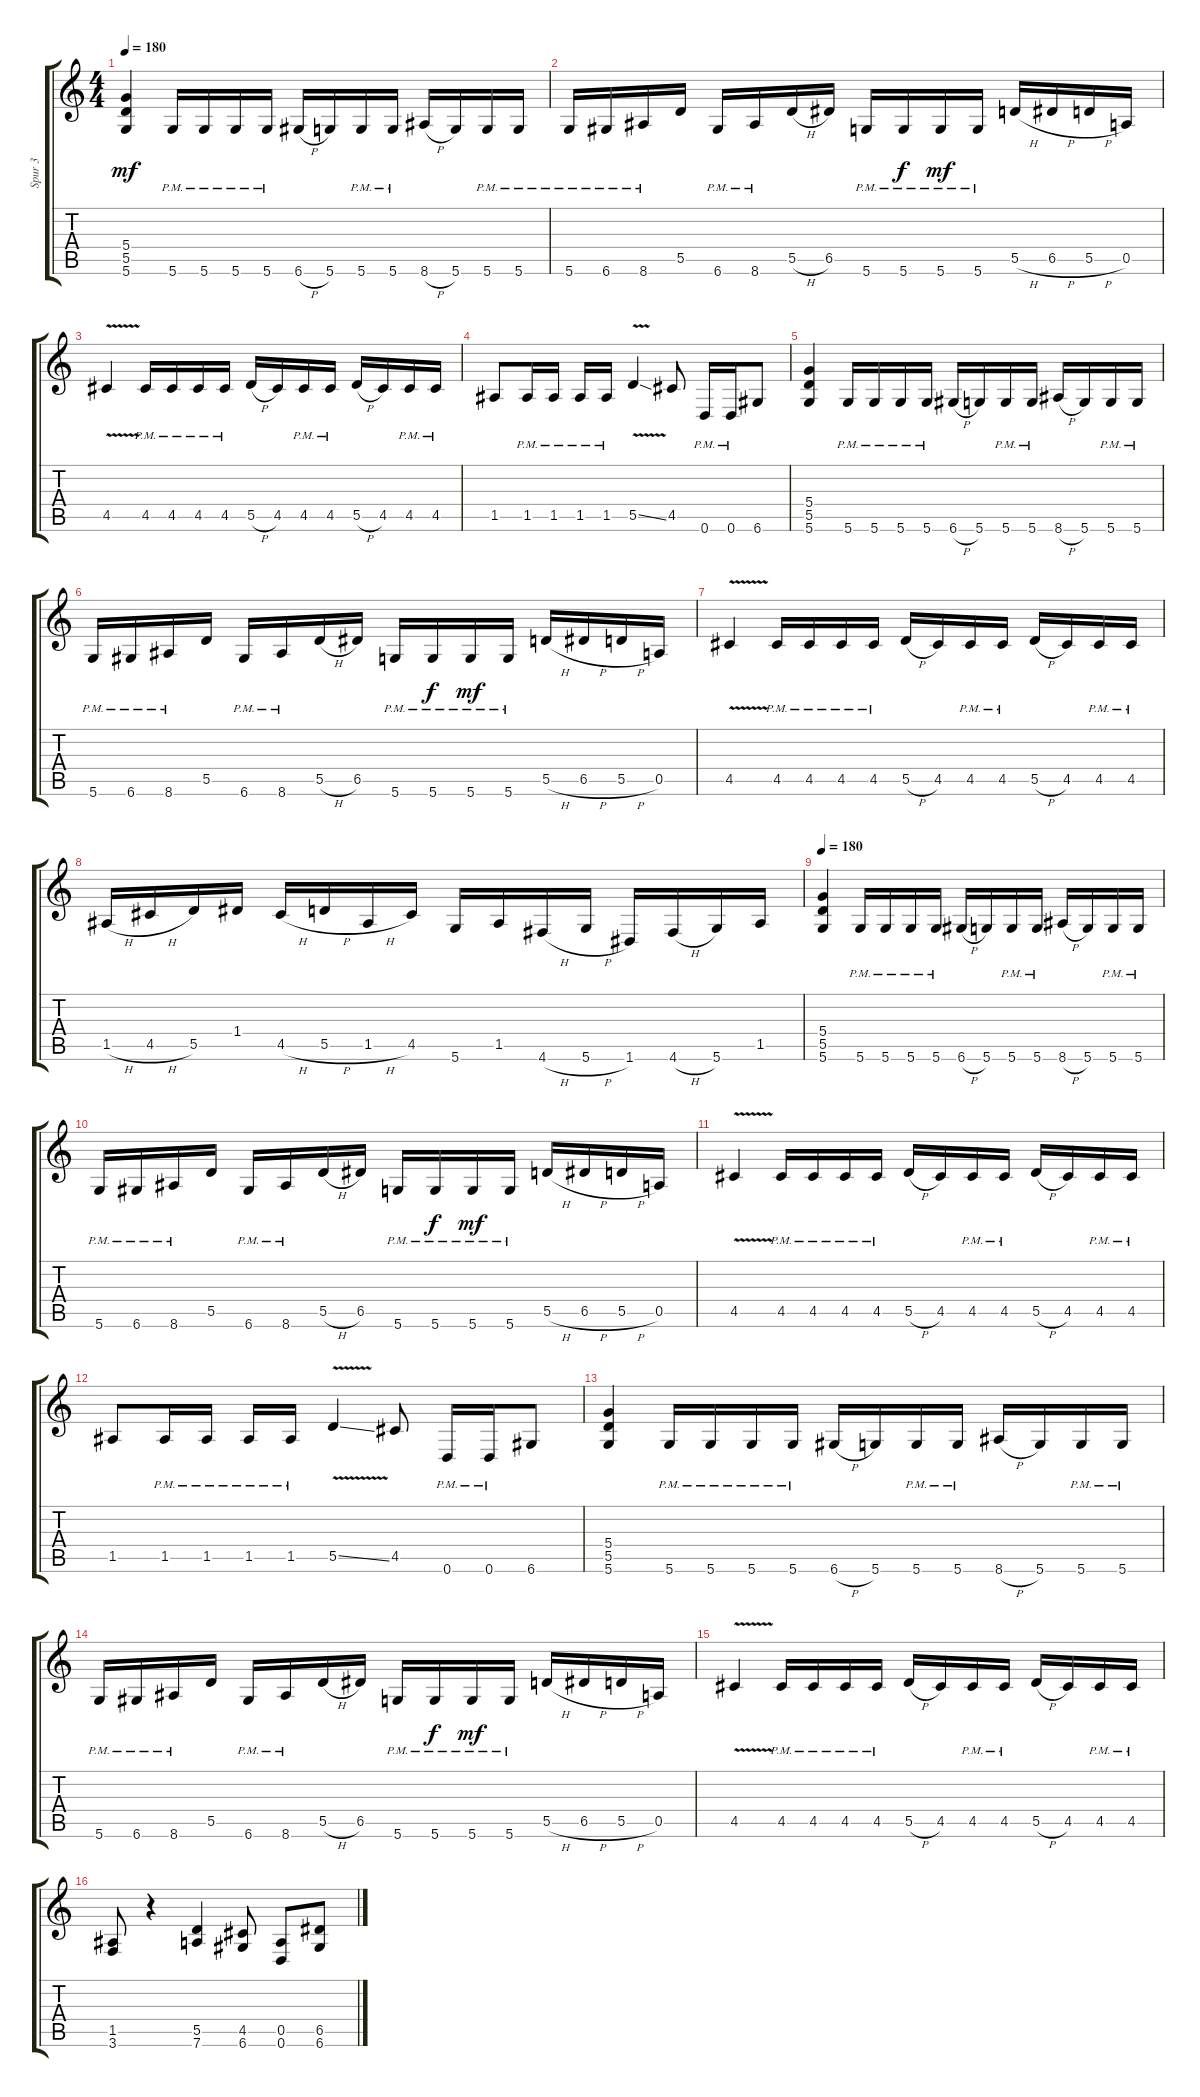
\track ("Spur 3" "Spur 3") {instrument overdrivenguitar}
\staff {score tabs}
\tuning (E4 B3 G3 D3 A2 D2) {hide}
\ts (4 4)
\tempo 180
\clef g2
\ks c
(5.4 5.5 5.6).4{dy mf} 5.6{pm}.16 5.6{pm}.16 5.6{pm}.16 5.6{pm}.16 6.6{h}.16 5.6.16 5.6{pm}.16 5.6{pm}.16 8.6{h}.16 5.6.16 5.6{pm}.16 5.6{pm}.16 |
5.6{pm}.16 6.6{pm}.16 8.6{pm}.16 5.5.16 6.6{pm}.16 8.6{pm}.16 5.5{h}.16 6.5.16 5.6{pm}.16 5.6{pm}.16{dy f} 5.6{pm}.16{dy mf} 5.6{pm}.16 5.5{h}.16 6.5{h}.16 5.5{h}.16 0.5.16 |
4.5{v}.4 4.5{pm}.16 4.5{pm}.16 4.5{pm}.16 4.5{pm}.16 5.5{h}.16 4.5.16 4.5{pm}.16 4.5{pm}.16 5.5{h}.16 4.5.16 4.5{pm}.16 4.5{pm}.16 |
1.5.8 1.5{pm}.16 1.5{pm}.16 1.5{pm}.16 1.5{pm}.16 5.5{v ss}.4 4.5.8 0.6{pm}.16 0.6{pm}.16 6.6.8 |
(5.4 5.5 5.6).4 5.6{pm}.16 5.6{pm}.16 5.6{pm}.16 5.6{pm}.16 6.6{h}.16 5.6.16 5.6{pm}.16 5.6{pm}.16 8.6{h}.16 5.6.16 5.6{pm}.16 5.6{pm}.16 |
5.6{pm}.16 6.6{pm}.16 8.6{pm}.16 5.5.16 6.6{pm}.16 8.6{pm}.16 5.5{h}.16 6.5.16 5.6{pm}.16 5.6{pm}.16{dy f} 5.6{pm}.16{dy mf} 5.6{pm}.16 5.5{h}.16 6.5{h}.16 5.5{h}.16 0.5.16 |
4.5{v}.4 4.5{pm}.16 4.5{pm}.16 4.5{pm}.16 4.5{pm}.16 5.5{h}.16 4.5.16 4.5{pm}.16 4.5{pm}.16 5.5{h}.16 4.5.16 4.5{pm}.16 4.5{pm}.16 |
1.5{h}.16 4.5{h}.16 5.5.16 1.4.16 4.5{h}.16 5.5{h}.16 1.5{h}.16 4.5.16 5.6.16 1.5.16 4.6{h}.16 5.6{h}.16 1.6.16 4.6{h}.16 5.6.16 1.5.16 |
\tempo 180
(5.4 5.5 5.6).4 5.6{pm}.16 5.6{pm}.16 5.6{pm}.16 5.6{pm}.16 6.6{h}.16 5.6.16 5.6{pm}.16 5.6{pm}.16 8.6{h}.16 5.6.16 5.6{pm}.16 5.6{pm}.16 |
5.6{pm}.16 6.6{pm}.16 8.6{pm}.16 5.5.16 6.6{pm}.16 8.6{pm}.16 5.5{h}.16 6.5.16 5.6{pm}.16 5.6{pm}.16{dy f} 5.6{pm}.16{dy mf} 5.6{pm}.16 5.5{h}.16 6.5{h}.16 5.5{h}.16 0.5.16 |
4.5{v}.4 4.5{pm}.16 4.5{pm}.16 4.5{pm}.16 4.5{pm}.16 5.5{h}.16 4.5.16 4.5{pm}.16 4.5{pm}.16 5.5{h}.16 4.5.16 4.5{pm}.16 4.5{pm}.16 |
1.5.8 1.5{pm}.16 1.5{pm}.16 1.5{pm}.16 1.5{pm}.16 5.5{v ss}.4 4.5.8 0.6{pm}.16 0.6{pm}.16 6.6.8 |
(5.4 5.5 5.6).4 5.6{pm}.16 5.6{pm}.16 5.6{pm}.16 5.6{pm}.16 6.6{h}.16 5.6.16 5.6{pm}.16 5.6{pm}.16 8.6{h}.16 5.6.16 5.6{pm}.16 5.6{pm}.16 |
5.6{pm}.16 6.6{pm}.16 8.6{pm}.16 5.5.16 6.6{pm}.16 8.6{pm}.16 5.5{h}.16 6.5.16 5.6{pm}.16 5.6{pm}.16{dy f} 5.6{pm}.16{dy mf} 5.6{pm}.16 5.5{h}.16 6.5{h}.16 5.5{h}.16 0.5.16 |
4.5{v}.4 4.5{pm}.16 4.5{pm}.16 4.5{pm}.16 4.5{pm}.16 5.5{h}.16 4.5.16 4.5{pm}.16 4.5{pm}.16 5.5{h}.16 4.5.16 4.5{pm}.16 4.5{pm}.16 |
(1.5 3.6).8 r.4 (5.5 7.6).4 (4.5 6.6).8 (0.5 0.6).8 (6.5 6.6).8
